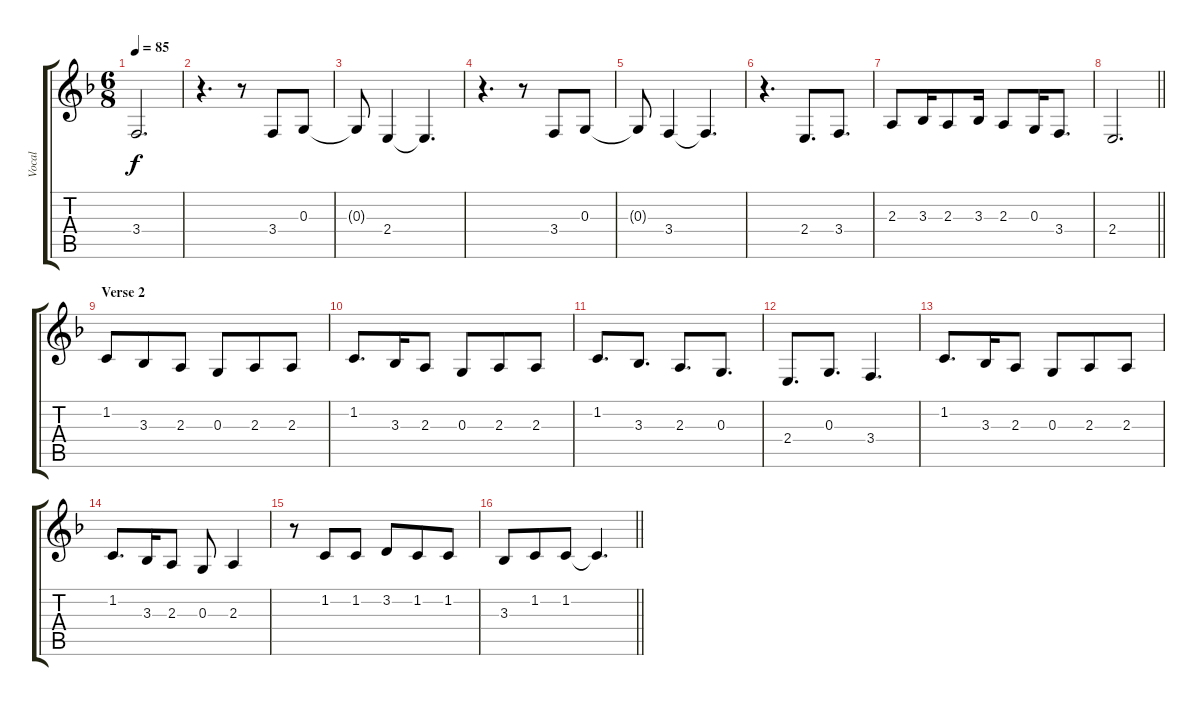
\track ("Vocal" "Vocal") {instrument violin}
\staff {score tabs}
\tuning (E4 B3 G3 D3 A2 E2) {hide}
\ts (6 8)
\tempo 85
\clef g2
\ks f
3.4.2{d dy f} |
r.4{d} r.8 3.4.8 0.3.8 |
0.3{t}.8 2.4.4 2.4{t}.4{d} |
r.4{d} r.8 3.4.8 0.3.8 |
0.3{t}.8 3.4.4 3.4{t}.4{d} |
r.4{d} 2.4.8{d} 3.4.8{d} |
2.3.8 3.3.16 2.3.8 3.3.16 2.3.8 0.3.16 3.4.8{d} |
\barLineRight lightlight
2.4.2{d} |
\section ("" "Verse 2")
1.2.8 3.3.8 2.3.8 0.3.8 2.3.8 2.3.8 |
1.2.8{d} 3.3.16 2.3.8 0.3.8 2.3.8 2.3.8 |
1.2.8{d} 3.3.8{d} 2.3.8{d} 0.3.8{d} |
2.4.8{d} 0.3.8{d} 3.4.4{d} |
1.2.8{d} 3.3.16 2.3.8 0.3.8 2.3.8 2.3.8 |
1.2.8{d} 3.3.16 2.3.8 0.3.8 2.3.4 |
r.8 1.2.8 1.2.8 3.2.8 1.2.8 1.2.8 |
\barLineRight lightlight
3.3.8 1.2.8 1.2.8 1.2{t}.4{d}
